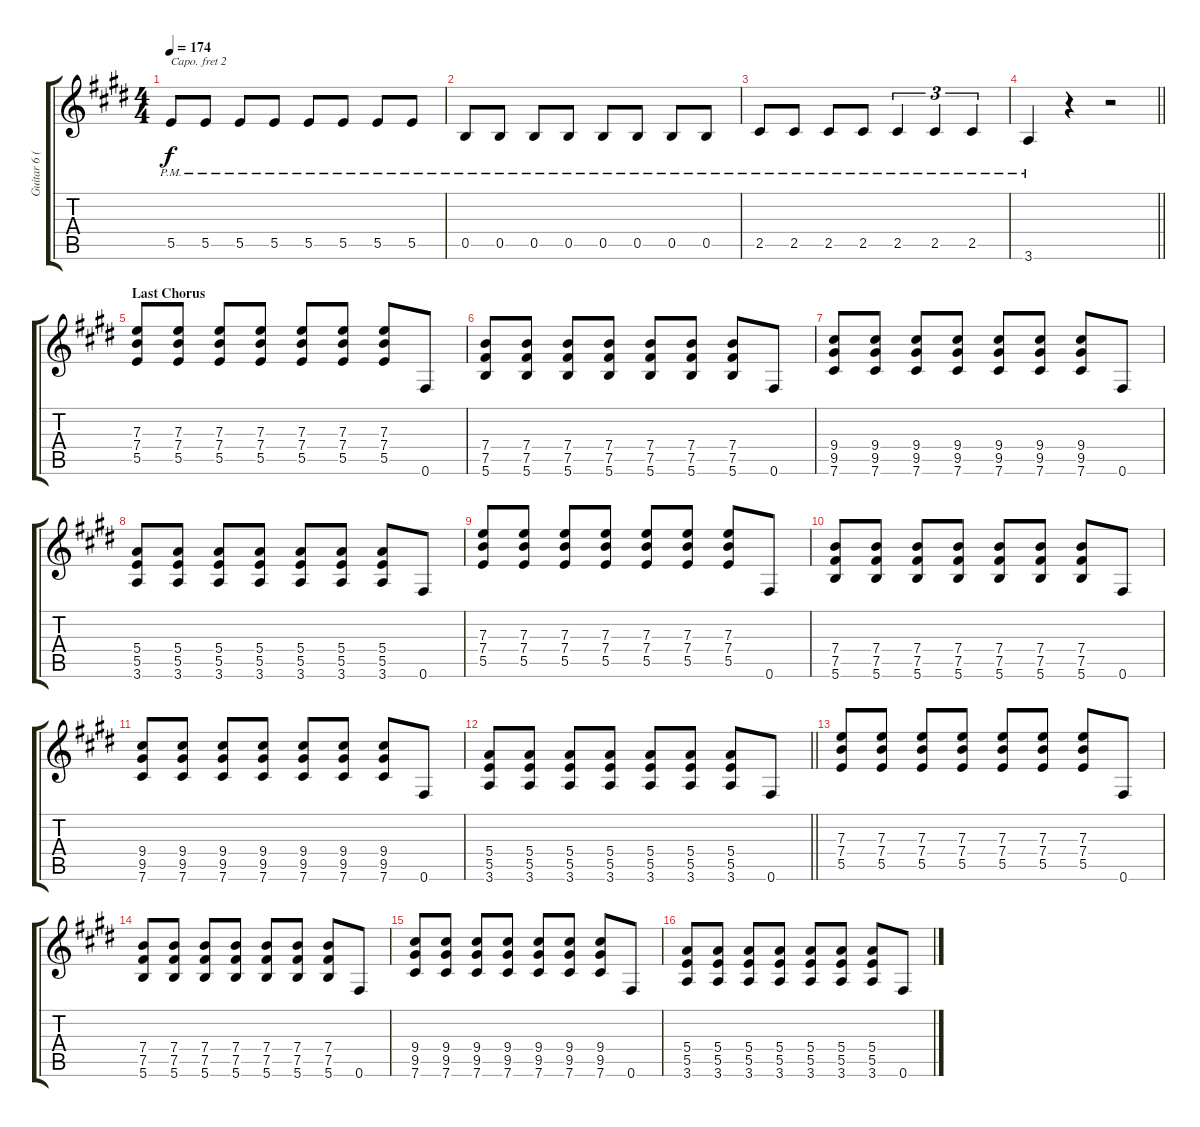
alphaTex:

\track ("Guitar 6 (Standard, Capo 2)" "Guitar 6 (") {instrument overdrivenguitar}
\staff {score tabs}
\capo 2
\tuning (E4 B3 G3 D3 A2 E2) {hide}
\ts (4 4)
\tempo 174
\clef g2
\ks e
5.5{pm}.8{dy f} 5.5{pm}.8 5.5{pm}.8 5.5{pm}.8 5.5{pm}.8 5.5{pm}.8 5.5{pm}.8 5.5{pm}.8 |
0.5{pm}.8 0.5{pm}.8 0.5{pm}.8 0.5{pm}.8 0.5{pm}.8 0.5{pm}.8 0.5{pm}.8 0.5{pm}.8 |
2.5{pm}.8 2.5{pm}.8 2.5{pm}.8 2.5{pm}.8 2.5{pm}.4{tu (3 2)} 2.5{pm}.4{tu (3 2)} 2.5{pm}.4{tu (3 2)} |
\barLineRight lightlight
3.6{pm}.4 r.4 r.2 |
\section ("" "Last Chorus")
(7.3 7.4 5.5).8 (7.3 7.4 5.5).8 (7.3 7.4 5.5).8 (7.3 7.4 5.5).8 (7.3 7.4 5.5).8 (7.3 7.4 5.5).8 (7.3 7.4 5.5).8 0.6.8 |
(7.4 7.5 5.6).8 (7.4 7.5 5.6).8 (7.4 7.5 5.6).8 (7.4 7.5 5.6).8 (7.4 7.5 5.6).8 (7.4 7.5 5.6).8 (7.4 7.5 5.6).8 0.6.8 |
(9.4 9.5 7.6).8 (9.4 9.5 7.6).8 (9.4 9.5 7.6).8 (9.4 9.5 7.6).8 (9.4 9.5 7.6).8 (9.4 9.5 7.6).8 (9.4 9.5 7.6).8 0.6.8 |
(5.4 5.5 3.6).8 (5.4 5.5 3.6).8 (5.4 5.5 3.6).8 (5.4 5.5 3.6).8 (5.4 5.5 3.6).8 (5.4 5.5 3.6).8 (5.4 5.5 3.6).8 0.6.8 |
(7.3 7.4 5.5).8 (7.3 7.4 5.5).8 (7.3 7.4 5.5).8 (7.3 7.4 5.5).8 (7.3 7.4 5.5).8 (7.3 7.4 5.5).8 (7.3 7.4 5.5).8 0.6.8 |
(7.4 7.5 5.6).8 (7.4 7.5 5.6).8 (7.4 7.5 5.6).8 (7.4 7.5 5.6).8 (7.4 7.5 5.6).8 (7.4 7.5 5.6).8 (7.4 7.5 5.6).8 0.6.8 |
(9.4 9.5 7.6).8 (9.4 9.5 7.6).8 (9.4 9.5 7.6).8 (9.4 9.5 7.6).8 (9.4 9.5 7.6).8 (9.4 9.5 7.6).8 (9.4 9.5 7.6).8 0.6.8 |
\barLineRight lightlight
(5.4 5.5 3.6).8 (5.4 5.5 3.6).8 (5.4 5.5 3.6).8 (5.4 5.5 3.6).8 (5.4 5.5 3.6).8 (5.4 5.5 3.6).8 (5.4 5.5 3.6).8 0.6.8 |
(7.3 7.4 5.5).8 (7.3 7.4 5.5).8 (7.3 7.4 5.5).8 (7.3 7.4 5.5).8 (7.3 7.4 5.5).8 (7.3 7.4 5.5).8 (7.3 7.4 5.5).8 0.6.8 |
(7.4 7.5 5.6).8 (7.4 7.5 5.6).8 (7.4 7.5 5.6).8 (7.4 7.5 5.6).8 (7.4 7.5 5.6).8 (7.4 7.5 5.6).8 (7.4 7.5 5.6).8 0.6.8 |
(9.4 9.5 7.6).8 (9.4 9.5 7.6).8 (9.4 9.5 7.6).8 (9.4 9.5 7.6).8 (9.4 9.5 7.6).8 (9.4 9.5 7.6).8 (9.4 9.5 7.6).8 0.6.8 |
(5.4 5.5 3.6).8 (5.4 5.5 3.6).8 (5.4 5.5 3.6).8 (5.4 5.5 3.6).8 (5.4 5.5 3.6).8 (5.4 5.5 3.6).8 (5.4 5.5 3.6).8 0.6.8
